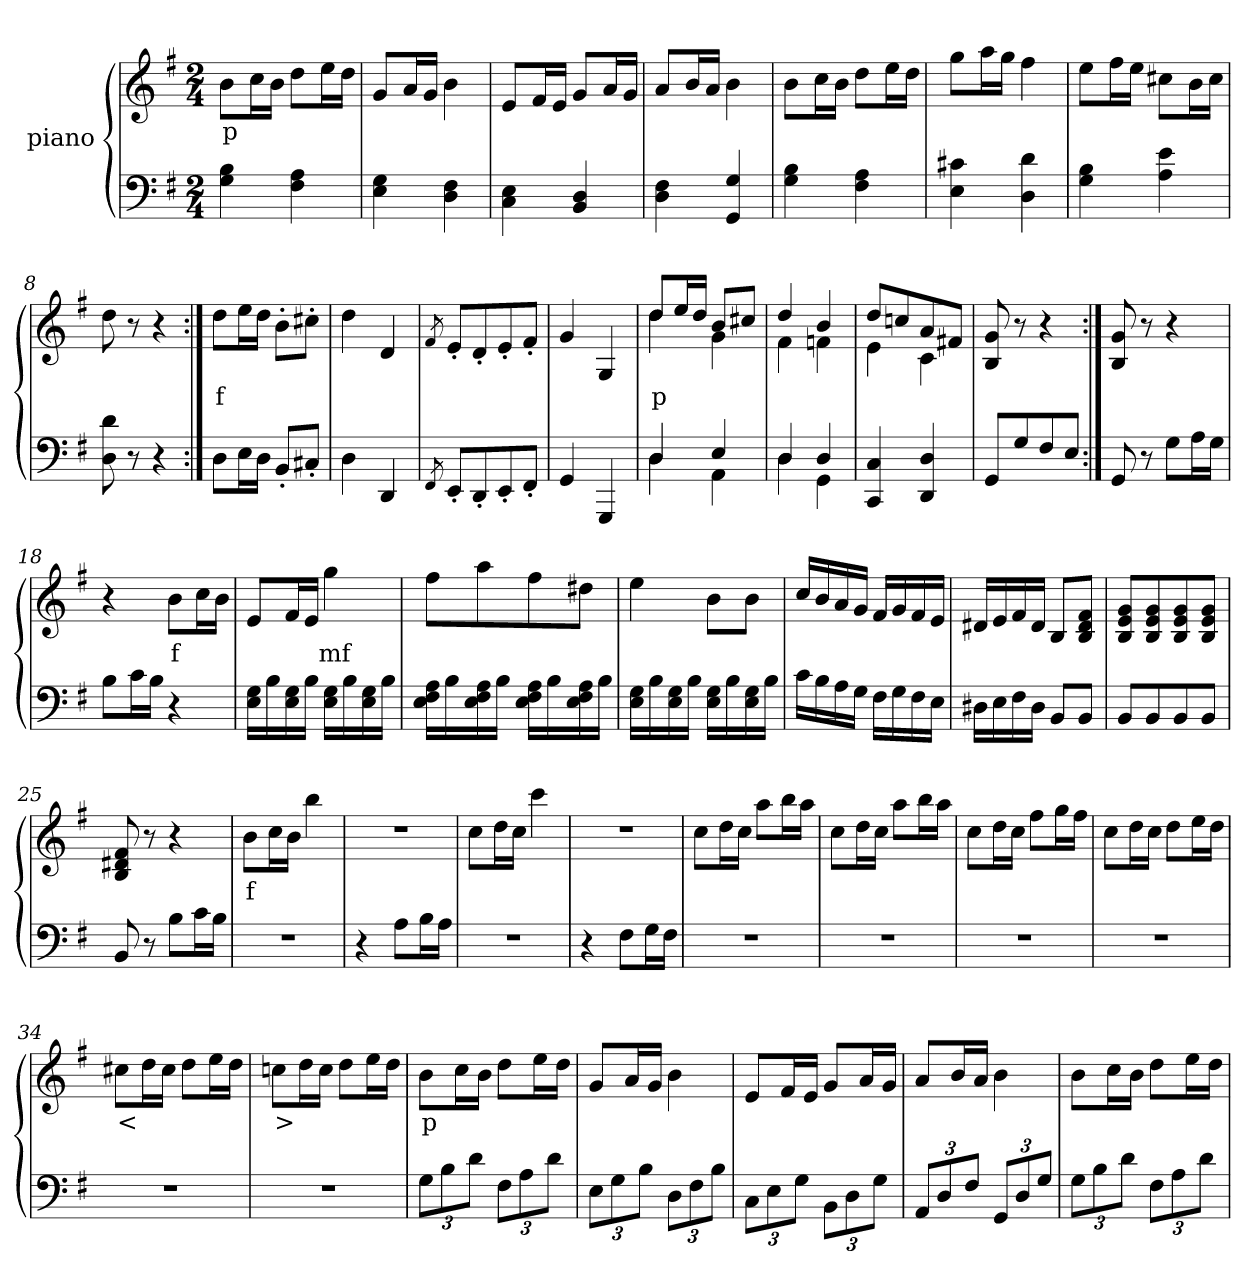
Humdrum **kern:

**kern	**kern	**text
*part2	*part1	*part1
*staff2	*staff1	*staff1
*	*I"piano	*
*clefF4	*clefG2	*
*k[f#]	*k[f#]	*
*G:	*G:	*
*M2/4	*M2/4	*
=1	=1	=1
4G 4B	8bL	p
.	16ccL	.
.	16bJJ	.
4F# 4A	8ddL	.
.	16eeL	.
.	16ddJJ	.
=2	=2	=2
4E 4G	8gL	.
.	16aL	.
.	16gJJ	.
4D 4F#	4b	.
=3	=3	=3
4C 4E	8eL	.
.	16f#L	.
.	16eJJ	.
4BB 4D	8gL	.
.	16aL	.
.	16gJJ	.
=4	=4	=4
4D 4F#	8aL	.
.	16bL	.
.	16aJJ	.
4GG 4G	4b	.
=5	=5	=5
4G 4B	8bL	.
.	16ccL	.
.	16bJJ	.
4F# 4A	8ddL	.
.	16eeL	.
.	16ddJJ	.
=6	=6	=6
4E 4c#X	8ggL	.
.	16aaL	.
.	16ggJJ	.
4D 4d	4ff#	.
=7	=7	=7
4G 4B	8eeL	.
.	16ff#L	.
.	16eeJJ	.
4A 4e	8cc#XL	.
.	16bL	.
.	16cc#JJ	.
=8	=8	=8
8D 8d	8dd	.
8r	8r	.
4r	4r	.
=9:|!	=9:|!	=9:|!
8DL	8ddL	f
16EL	16eeL	.
16DJJ	16ddJJ	.
8BB'>L	8b'>L	.
8C#X'>J	8cc#X'>J	.
=10	=10	=10
4D	4dd	.
4DD	4d	.
=11	=11	=11
8qFF#	8qf#	.
8EE'>L	8e'>L	.
8DD'>	8d'>	.
8EE'>	8e'>	.
8FF#'>J	8f#'>J	.
=12	=12	=12
4GG	4g	.
4GGG	4G	.
=13	=13	=13
*^	*^	*
4D	4D	8ddL	4dd	p
.	.	16eeL	.	.
.	.	16ddJJ	.	.
4E	4AA	8bL	4g	.
.	.	8cc#XJ	.	.
=14	=14	=14	=14	=14
4D	4D	4dd	4f#	.
4D	4GG	4b	4fn	.
*v	*v	*	*	*
=15	=15	=15	=15
4CC 4C	8ddL	4e	.
.	8ccn	.	.
4DD 4D	8a	4c	.
.	8f#XJ	.	.
*	*v	*v	*
=16	=16	=16
8GGL	8B 8g	.
8G	8r	.
8F#	4r	.
8EJ	.	.
=17:|!	=17:|!	=17:|!
8GG	8B 8g	.
8r	8r	.
8GL	4r	.
16AL	.	.
16GJJ	.	.
=18	=18	=18
8BL	4r	.
16cL	.	.
16BJJ	.	.
4r	8bL	f
.	16ccL	.
.	16bJJ	.
=19	=19	=19
16E 16GLL	8eL	.
16B	.	.
16E 16G	16f#L	.
16BJJ	16eJJ	.
16E 16GLL	4gg	mf
16B	.	.
16E 16G	.	.
16BJJ	.	.
=20	=20	=20
16E 16F# 16ALL	8ff#L	.
16B	.	.
16E 16F# 16A	8aa	.
16BJJ	.	.
16E 16F# 16ALL	8ff#	.
16B	.	.
16E 16F# 16A	8dd#XJ	.
16BJJ	.	.
=21	=21	=21
16E 16GLL	4ee	.
16B	.	.
16E 16G	.	.
16BJJ	.	.
16E 16GLL	8bL	.
16B	.	.
16E 16G	8bJ	.
16BJJ	.	.
=22	=22	=22
16cLL	16ccLL	.
16B	16b	.
16A	16a	.
16GJJ	16gJJ	.
16F#LL	16f#LL	.
16G	16g	.
16F#	16f#	.
16EJJ	16eJJ	.
=23	=23	=23
16D#XLL	16d#XLL	.
16E	16e	.
16F#	16f#	.
16D#JJ	16d#JJ	.
8BBL	8BL	.
8BBJ	8B 8d# 8f#J	.
=24	=24	=24
8BBL	8B 8e 8gL	.
8BB	8B 8e 8g	.
8BB	8B 8e 8g	.
8BBJ	8B 8e 8gJ	.
=25	=25	=25
8BB	8B 8d#X 8f#	.
8r	8r	.
8BL	4r	.
16cL	.	.
16BJJ	.	.
=26	=26	=26
2r	8bL	f
.	16ccL	.
.	16bJJ	.
.	4bb	.
=27	=27	=27
4r	2r	.
8AL	.	.
16BL	.	.
16AJJ	.	.
=28	=28	=28
2r	8ccL	.
.	16ddL	.
.	16ccJJ	.
.	4ccc	.
=29	=29	=29
4r	2r	.
8F#L	.	.
16GL	.	.
16F#JJ	.	.
=30	=30	=30
2r	8ccL	.
.	16ddL	.
.	16ccJJ	.
.	8aaL	.
.	16bbL	.
.	16aaJJ	.
=31	=31	=31
2r	8ccL	.
.	16ddL	.
.	16ccJJ	.
.	8aaL	.
.	16bbL	.
.	16aaJJ	.
=32	=32	=32
2r	8ccL	.
.	16ddL	.
.	16ccJJ	.
.	8ff#L	.
.	16ggL	.
.	16ff#JJ	.
=33	=33	=33
2r	8ccL	.
.	16ddL	.
.	16ccJJ	.
.	8ddL	.
.	16eeL	.
.	16ddJJ	.
=34	=34	=34
2r	8cc#XL	<
.	16ddL	.
.	16cc#JJ	.
.	8ddL	.
.	16eeL	.
.	16ddJJ	.
=35	=35	=35
2r	8ccnL	>
.	16ddL	.
.	16ccJJ	.
.	8ddL	.
.	16eeL	.
.	16ddJJ	.
=36	=36	=36
12GL	8bL	p
12B	.	.
.	16ccL	.
12dJ	.	.
.	16bJJ	.
12F#L	8ddL	.
12A	.	.
.	16eeL	.
12dJ	.	.
.	16ddJJ	.
=37	=37	=37
12EL	8gL	.
12G	.	.
.	16aL	.
12BJ	.	.
.	16gJJ	.
12DL	4b	.
12F#	.	.
12BJ	.	.
=38	=38	=38
12CL	8eL	.
12E	.	.
.	16f#L	.
12GJ	.	.
.	16eJJ	.
12BBL	8gL	.
12D	.	.
.	16aL	.
12GJ	.	.
.	16gJJ	.
=39	=39	=39
12AAL	8aL	.
12D	.	.
.	16bL	.
12F#J	.	.
.	16aJJ	.
12GGL	4b	.
12D	.	.
12GJ	.	.
=40	=40	=40
12GL	8bL	.
12B	.	.
.	16ccL	.
12dJ	.	.
.	16bJJ	.
12F#L	8ddL	.
12A	.	.
.	16eeL	.
12dJ	.	.
.	16ddJJ	.
=	=	=
*-	*-	*-
